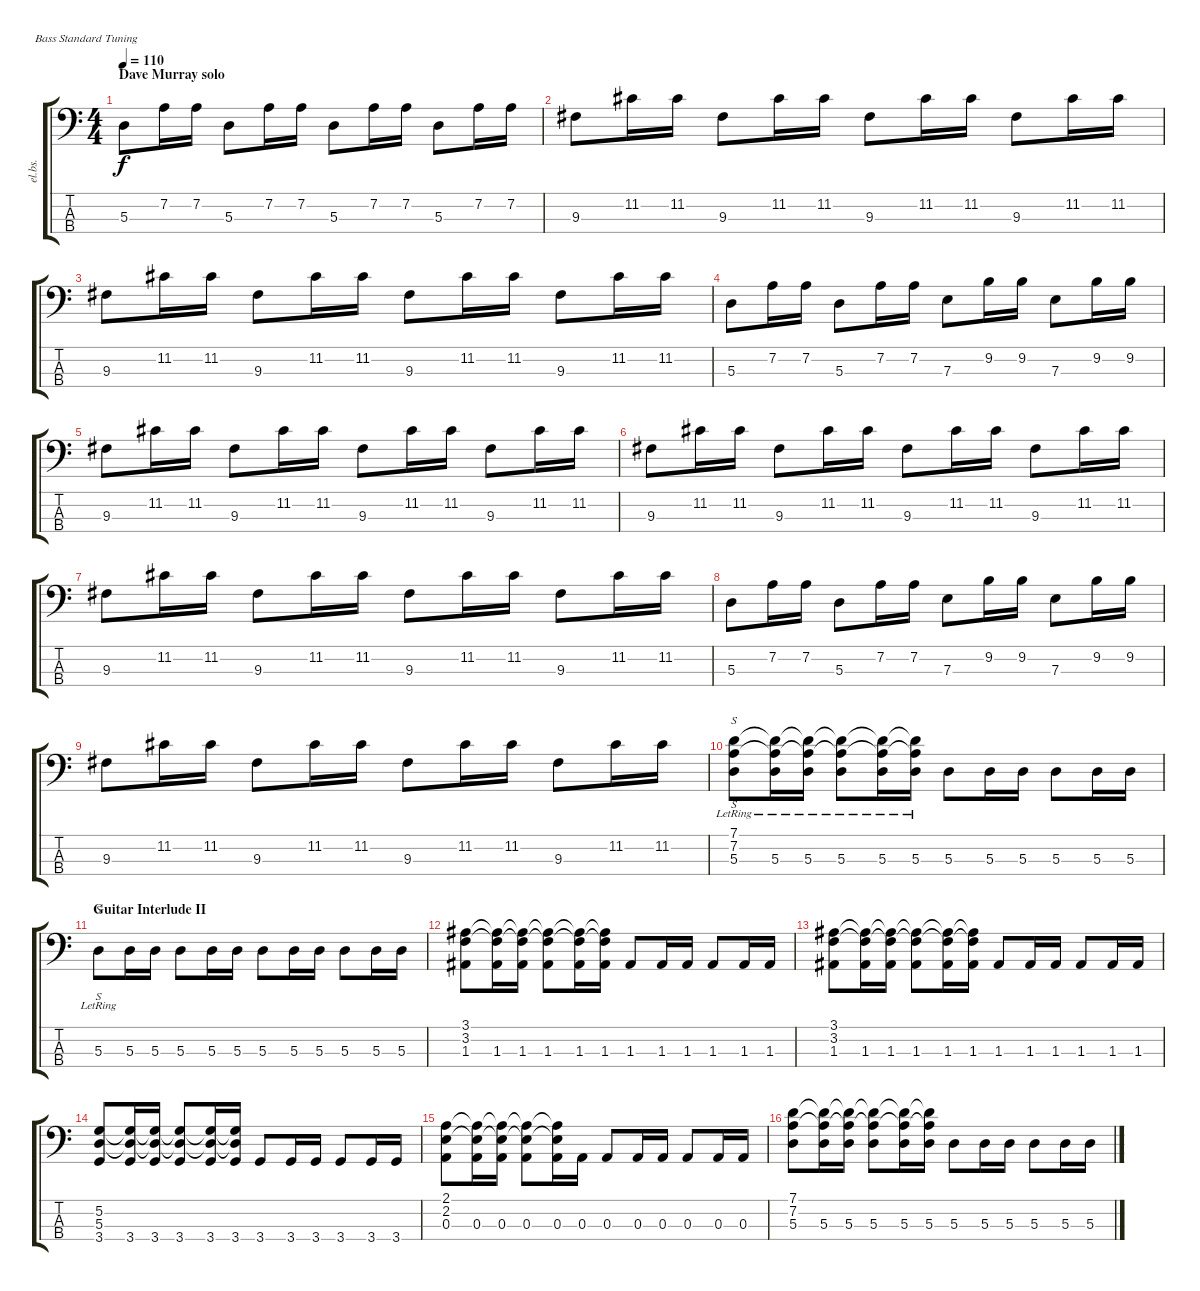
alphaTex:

\defaultSystemsLayout 4
\bracketExtendMode groupsimilarinstruments
\otherSystemsTrackNameOrientation horizontal
\track ("Steve Harris" "el.bs.") {instrument electricbasspick}
\staff {score tabs}
\tuning (G2 D2 A1 E1)
\ts (4 4)
\section ("" "Dave Murray solo")
\tempo 110
\clef f4
\ks c
5.3.8{dy f} 7.2.16 7.2.16 5.3.8 7.2.16 7.2.16 5.3.8 7.2.16 7.2.16 5.3.8 7.2.16 7.2.16 |
9.3{acc #}.8 11.2{acc #}.16 11.2{acc #}.16 9.3{acc #}.8 11.2{acc #}.16 11.2{acc #}.16 9.3{acc #}.8 11.2{acc #}.16 11.2{acc #}.16 9.3{acc #}.8 11.2{acc #}.16 11.2{acc #}.16 |
9.3{acc #}.8 11.2{acc #}.16 11.2{acc #}.16 9.3{acc #}.8 11.2{acc #}.16 11.2{acc #}.16 9.3{acc #}.8 11.2{acc #}.16 11.2{acc #}.16 9.3{acc #}.8 11.2{acc #}.16 11.2{acc #}.16 |
5.3.8 7.2.16 7.2.16 5.3.8 7.2.16 7.2.16 7.3.8 9.2.16 9.2.16 7.3.8 9.2.16 9.2.16 |
9.3{acc #}.8 11.2{acc #}.16 11.2{acc #}.16 9.3{acc #}.8 11.2{acc #}.16 11.2{acc #}.16 9.3{acc #}.8 11.2{acc #}.16 11.2{acc #}.16 9.3{acc #}.8 11.2{acc #}.16 11.2{acc #}.16 |
9.3{acc #}.8 11.2{acc #}.16 11.2{acc #}.16 9.3{acc #}.8 11.2{acc #}.16 11.2{acc #}.16 9.3{acc #}.8 11.2{acc #}.16 11.2{acc #}.16 9.3{acc #}.8 11.2{acc #}.16 11.2{acc #}.16 |
9.3{acc #}.8 11.2{acc #}.16 11.2{acc #}.16 9.3{acc #}.8 11.2{acc #}.16 11.2{acc #}.16 9.3{acc #}.8 11.2{acc #}.16 11.2{acc #}.16 9.3{acc #}.8 11.2{acc #}.16 11.2{acc #}.16 |
5.3.8 7.2.16 7.2.16 5.3.8 7.2.16 7.2.16 7.3.8 9.2.16 9.2.16 7.3.8 9.2.16 9.2.16 |
9.3{acc #}.8 11.2{acc #}.16 11.2{acc #}.16 9.3{acc #}.8 11.2{acc #}.16 11.2{acc #}.16 9.3{acc #}.8 11.2{acc #}.16 11.2{acc #}.16 9.3{acc #}.8 11.2{acc #}.16 11.2{acc #}.16 |
(7.1 7.2{lr} 5.3{lr}).8{s} (5.3 7.1{t} 7.2{lr t}).16 (5.3 7.1{t} 7.2{lr t}).16 (5.3 7.1{t} 7.2{lr t}).8 (5.3 7.1{t} 7.2{lr t}).16 (7.1{t} 7.2{lr t} 5.3).16 5.3.8 5.3.16 5.3.16 5.3.8 5.3.16 5.3.16 |
\section ("" "Guitar Interlude II")
5.3{lr}.8{s} 5.3.16 5.3.16 5.3.8 5.3.16 5.3.16 5.3.8 5.3.16 5.3.16 5.3.8 5.3.16 5.3.16 |
(3.1{acc #} 3.2 1.3{acc #}).8 (1.3{acc #} 3.1{t acc #} 3.2{t}).16 (1.3{acc #} 3.1{t acc #} 3.2{t}).16 (1.3{acc #} 3.1{t acc #} 3.2{t}).8 (1.3{acc #} 3.1{t acc #} 3.2{t}).16 (3.1{t acc #} 3.2{t} 1.3{acc #}).16 1.3{acc #}.8 1.3{acc #}.16 1.3{acc #}.16 1.3{acc #}.8 1.3{acc #}.16 1.3{acc #}.16 |
(3.1{acc #} 3.2 1.3{acc #}).8 (1.3{acc #} 3.1{t acc #} 3.2{t}).16 (1.3{acc #} 3.1{t acc #} 3.2{t}).16 (1.3{acc #} 3.1{t acc #} 3.2{t}).8 (1.3{acc #} 3.1{t acc #} 3.2{t}).16 (3.1{t acc #} 3.2{t} 1.3{acc #}).16 1.3{acc #}.8 1.3{acc #}.16 1.3{acc #}.16 1.3{acc #}.8 1.3{acc #}.16 1.3{acc #}.16 |
(5.2 5.3 3.4).8 (3.4 5.2{t} 5.3{t}).16 (3.4 5.2{t} 5.3{t}).16 (3.4 5.2{t} 5.3{t}).8 (3.4 5.2{t} 5.3{t}).16 (5.2{t} 5.3{t} 3.4).16 3.4.8 3.4.16 3.4.16 3.4.8 3.4.16 3.4.16 |
(2.1 2.2 0.3).8 (0.3 2.1{t} 2.2{t}).16 (0.3 2.1{t} 2.2{t}).16 (0.3 2.1{t} 2.2{t}).8 (2.1{t} 2.2{t} 0.3).16 0.3.16 0.3.8 0.3.16 0.3.16 0.3.8 0.3.16 0.3.16 |
(7.1 7.2 5.3).8 (5.3 7.1{t} 7.2{t}).16 (5.3 7.1{t} 7.2{t}).16 (5.3 7.1{t} 7.2{t}).8 (5.3 7.1{t} 7.2{t}).16 (7.1{t} 7.2{t} 5.3).16 5.3.8 5.3.16 5.3.16 5.3.8 5.3.16 5.3.16
